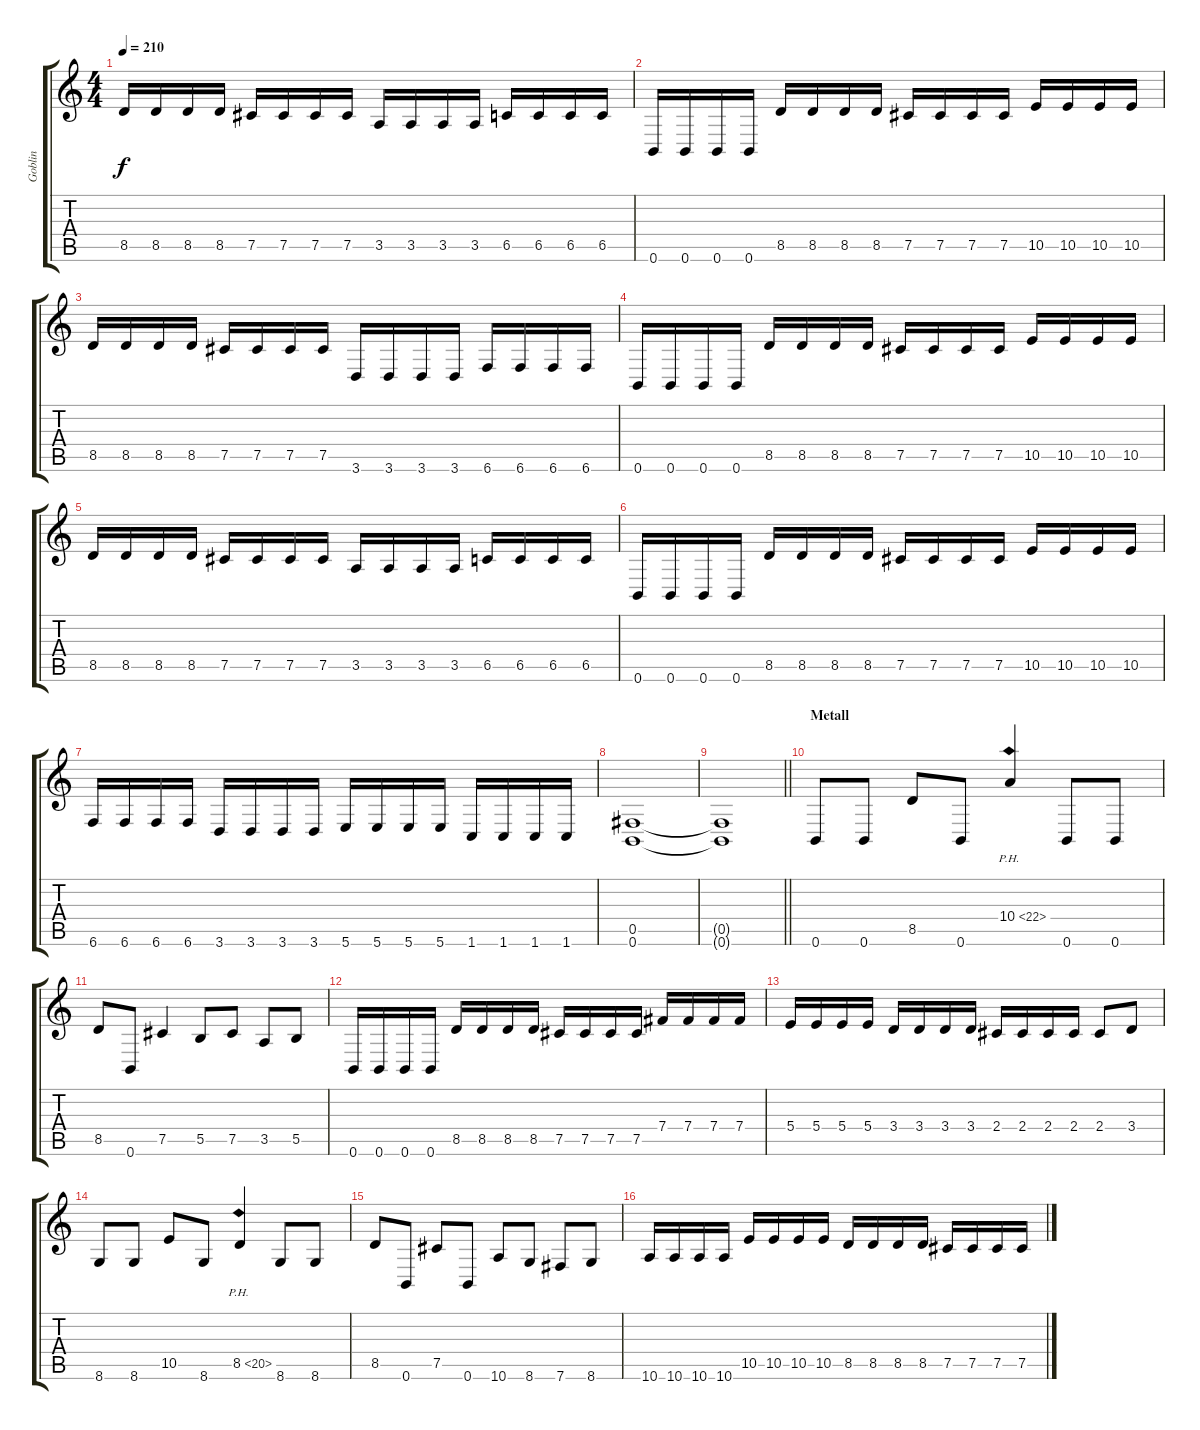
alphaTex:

\track ("Goblin" "Goblin") {instrument distortionguitar}
\staff {score tabs}
\tuning (Db4 Ab3 E3 B2 Gb2 B1) {hide}
\ts (4 4)
\tempo 210
\clef g2
\ks c
8.5.16{dy f} 8.5.16 8.5.16 8.5.16 7.5.16 7.5.16 7.5.16 7.5.16 3.5.16 3.5.16 3.5.16 3.5.16 6.5.16 6.5.16 6.5.16 6.5.16 |
0.6.16 0.6.16 0.6.16 0.6.16 8.5.16 8.5.16 8.5.16 8.5.16 7.5.16 7.5.16 7.5.16 7.5.16 10.5.16 10.5.16 10.5.16 10.5.16 |
8.5.16 8.5.16 8.5.16 8.5.16 7.5.16 7.5.16 7.5.16 7.5.16 3.6.16 3.6.16 3.6.16 3.6.16 6.6.16 6.6.16 6.6.16 6.6.16 |
0.6.16 0.6.16 0.6.16 0.6.16 8.5.16 8.5.16 8.5.16 8.5.16 7.5.16 7.5.16 7.5.16 7.5.16 10.5.16 10.5.16 10.5.16 10.5.16 |
8.5.16 8.5.16 8.5.16 8.5.16 7.5.16 7.5.16 7.5.16 7.5.16 3.5.16 3.5.16 3.5.16 3.5.16 6.5.16 6.5.16 6.5.16 6.5.16 |
0.6.16 0.6.16 0.6.16 0.6.16 8.5.16 8.5.16 8.5.16 8.5.16 7.5.16 7.5.16 7.5.16 7.5.16 10.5.16 10.5.16 10.5.16 10.5.16 |
6.6.16 6.6.16 6.6.16 6.6.16 3.6.16 3.6.16 3.6.16 3.6.16 5.6.16 5.6.16 5.6.16 5.6.16 1.6.16 1.6.16 1.6.16 1.6.16 |
(0.5 0.6).1 |
\barLineRight lightlight
(0.5{t} 0.6{t}).1 |
\section ("" "Metall")
0.6.8 0.6.8 8.5.8 0.6.8 10.4{ph 12}.4 0.6.8 0.6.8 |
8.5.8 0.6.8 7.5.4 5.5.8 7.5.8 3.5.8 5.5.8 |
0.6.16 0.6.16 0.6.16 0.6.16 8.5.16 8.5.16 8.5.16 8.5.16 7.5.16 7.5.16 7.5.16 7.5.16 7.4.16 7.4.16 7.4.16 7.4.16 |
5.4.16 5.4.16 5.4.16 5.4.16 3.4.16 3.4.16 3.4.16 3.4.16 2.4.16 2.4.16 2.4.16 2.4.16 2.4.8 3.4.8 |
8.6.8 8.6.8 10.5.8 8.6.8 8.5{ph 12}.4 8.6.8 8.6.8 |
8.5.8 0.6.8 7.5.8 0.6.8 10.6.8 8.6.8 7.6.8 8.6.8 |
10.6.16 10.6.16 10.6.16 10.6.16 10.5.16 10.5.16 10.5.16 10.5.16 8.5.16 8.5.16 8.5.16 8.5.16 7.5.16 7.5.16 7.5.16 7.5.16
